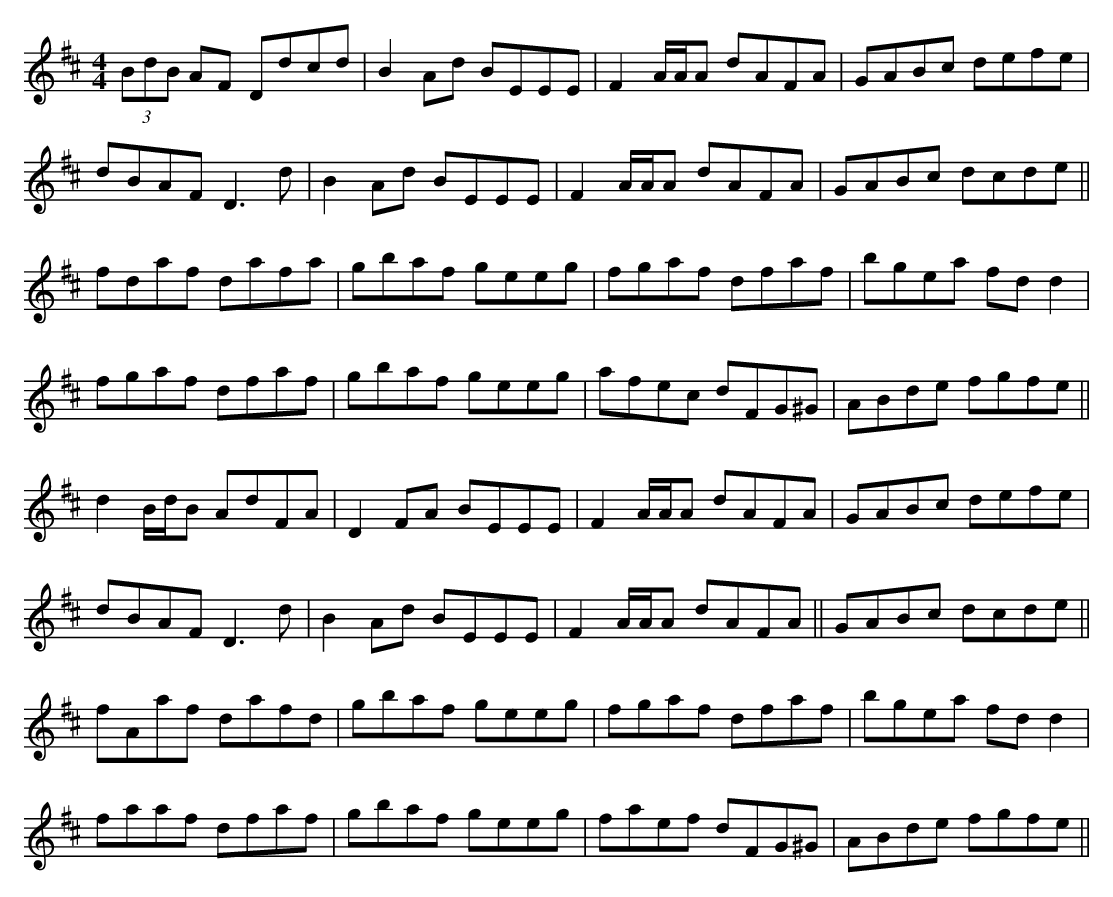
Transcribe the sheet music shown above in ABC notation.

X:1
M:4/4
K:D
(3BdB AF Ddcd| B2Ad BEEE|F2A/A/A dAFA|GABc defe|
dBAF D3d|B2Ad BEEE|F2A/A/A dAFA|GABc dcde||
fdaf dafa|gbaf geeg|fgaf dfaf|bgea fdd2|
fgaf dfaf|gbaf geeg|afec dFG^G|ABde fgfe||
d2B/d/B AdFA|D2FA BEEE|F2A/A/A dAFA|GABc defe|
dBAF D3d|B2Ad BEEE|F2A/A/A dAFA||GABc dcde||
fAaf dafd|gbaf geeg|fgaf dfaf|bgea fdd2|
faaf dfaf|gbaf geeg|faef dFG^G|ABde fgfe||
